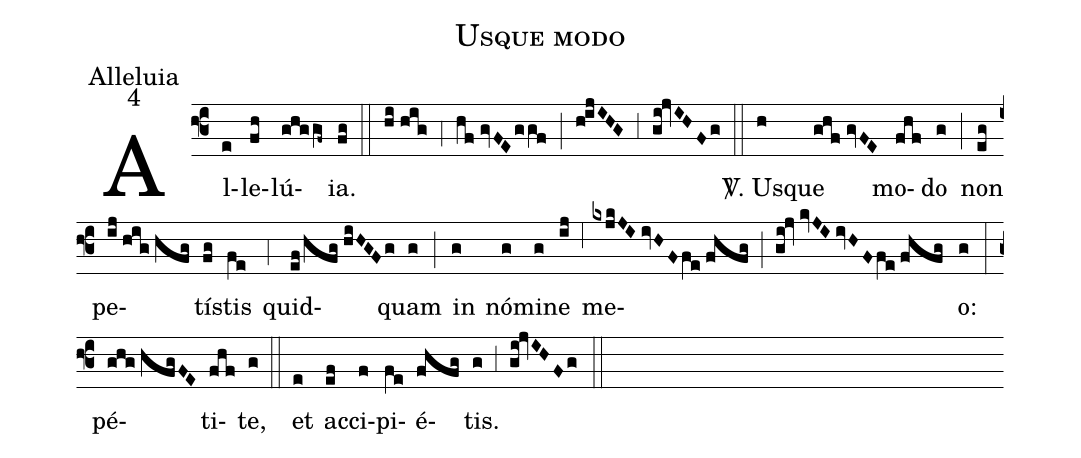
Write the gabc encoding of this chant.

name:Usque modo;
office-part:Alleluia;
mode:4;
%%
(f3) Al(e)le(fh)lú(ghggf~)ia.(fg) (::)
(hi//hig) (,4) (hf//gvFE/ggf) (;) (h!ijIHG) (,3) (gi!jvIHFg) (::)

<sp>V/</sp>. U(h)sque(ghf//gvFE) mo(fhf)do(g) (;) non(eg) pe(ij//hig//hfg)tí(fg)stis(fe) (,4) quid(ef/hfg//hiHGFg)quam(g) (;) in(g) nó(g)mi(g)ne(ij) (,6) me(kxjkJI//ivHF/fe//fhfg)(;)(gi!jv//kvJI//ivHF/fe//fhfg)o:(g) (:)
pé(ghg//hfgFE)ti(fhf)te,(g) (::)
et(e) ac(ef)ci(f)pi(fe)é(fhfg)tis.(g) (,3) (gi!jvIHFg) (::)
